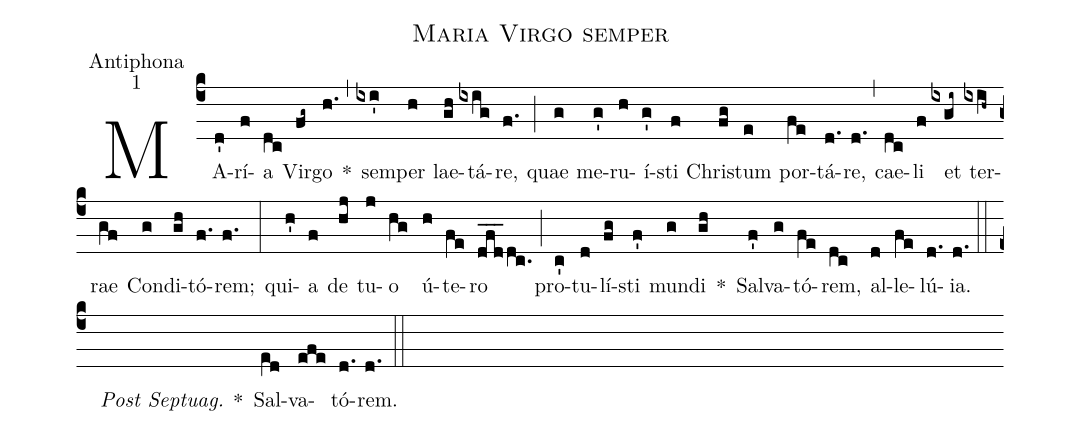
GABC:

name:Maria Virgo semper;
office-part:Antiphona;
mode:1;
%%
(c4) MA(d')rí(f)a(dc) Vir(fg~)go(h.) *(,) sem(ixi')per(h) lae(gh)tá(ixig)re,(f.) (;) quae(g) me(g')ru(h)í(g')sti(f) Chri(fg)stum(e) por(fe)tá(d.)re,(d.) (,) cae(dc)li(f) et(ixgi~) ter(ixih~)rae(gf) Con(g)di(gh)tó(f.)rem;(f.) (:) qui(h')a(f) de(hj) tu(j)o(hg) ú(h)te(fe)ro(dfd___dc.) (;) pro(c')tu(d)lí(fg)sti(f') mun(g)di(gh)
*() Sal(f')va(g)tó(fe)rem,(dc) al(d)le(fe)lú(d.){ia}.(d.) (::)
()<i>Post Septuag.</i> *() Sal(e[ll:1]d)va(efe)tó(d.)rem.(d.) (::)
